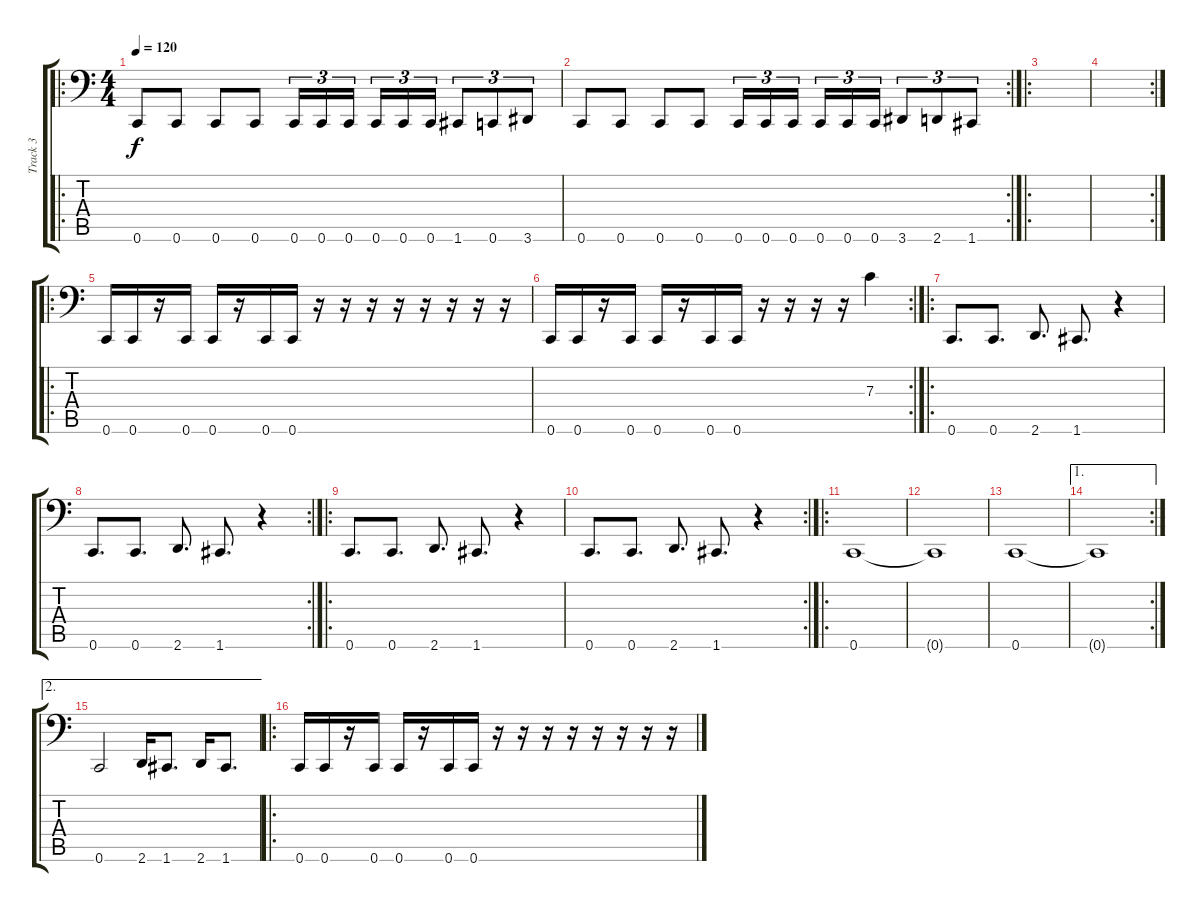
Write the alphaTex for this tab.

\track ("Track 3" "Track 3") {instrument electricbasspick}
\staff {score tabs}
\tuning (D3 A2 F2 C2 G1 C1) {hide}
\ro
\ts (4 4)
\tempo 120
\clef f4
\ks c
0.6.8{dy f} 0.6.8 0.6.8 0.6.8 0.6.16{tu (3 2)} 0.6.16{tu (3 2)} 0.6.16{tu (3 2) beam splitsecondary} 0.6.16{tu (3 2)} 0.6.16{tu (3 2)} 0.6.16{tu (3 2)} 1.6.8{tu (3 2)} 0.6.8{tu (3 2)} 3.6.8{tu (3 2)} |
\rc 2
0.6.8 0.6.8 0.6.8 0.6.8 0.6.16{tu (3 2)} 0.6.16{tu (3 2)} 0.6.16{tu (3 2) beam splitsecondary} 0.6.16{tu (3 2)} 0.6.16{tu (3 2)} 0.6.16{tu (3 2)} 3.6.8{tu (3 2)} 2.6.8{tu (3 2)} 1.6.8{tu (3 2)} |
\ro
|
\rc 2
|
\ro
0.6.16 0.6.16 r.16 0.6.16 0.6.16 r.16 0.6.16 0.6.16 r.16 r.16 r.16 r.16 r.16 r.16 r.16 r.16 |
\rc 2
0.6.16 0.6.16 r.16 0.6.16 0.6.16 r.16 0.6.16 0.6.16 r.16 r.16 r.16 r.16 7.3.4 |
\ro
0.6.8{d} 0.6.8{d} 2.6.8{d} 1.6.8{d} r.4 |
\rc 2
0.6.8{d} 0.6.8{d} 2.6.8{d} 1.6.8{d} r.4 |
\ro
0.6.8{d} 0.6.8{d} 2.6.8{d} 1.6.8{d} r.4 |
\rc 2
0.6.8{d} 0.6.8{d} 2.6.8{d} 1.6.8{d} r.4 |
\ro
0.6.1 |
0.6{t}.1 |
0.6.1 |
\ae 1
\rc 2
0.6{t}.1 |
\ae 2
0.6.2 2.6.16 1.6.8{d} 2.6.16 1.6.8{d} |
\ro
0.6.16 0.6.16 r.16 0.6.16 0.6.16 r.16 0.6.16 0.6.16 r.16 r.16 r.16 r.16 r.16 r.16 r.16 r.16
